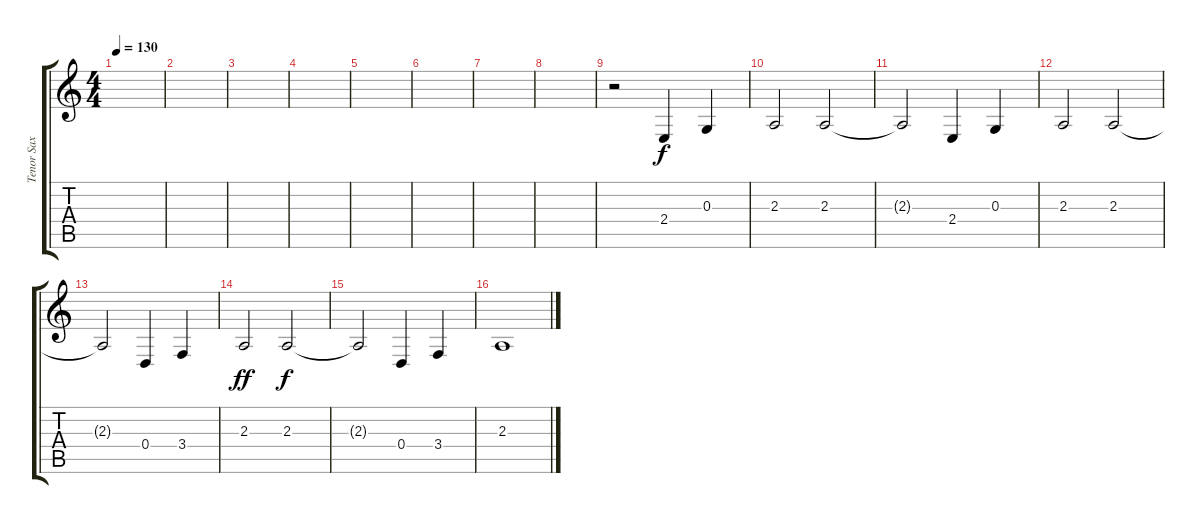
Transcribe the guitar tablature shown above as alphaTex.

\track ("Tenor Sax" "Tenor Sax") {instrument tenorsax}
\staff {score tabs}
\tuning (E4 B3 G3 D3 A2 E2) {hide}
\ts (4 4)
\tempo 130
\clef g2
\ks c
|
|
|
|
|
|
|
|
r.2 2.4.4 0.3.4 |
2.3.2 2.3.2 |
2.3{t}.2 2.4.4 0.3.4 |
2.3.2 2.3.2 |
2.3{t}.2 0.4.4 3.4.4 |
2.3.2{dy ff} 2.3.2{dy f} |
2.3{t}.2 0.4.4 3.4.4 |
2.3.1
